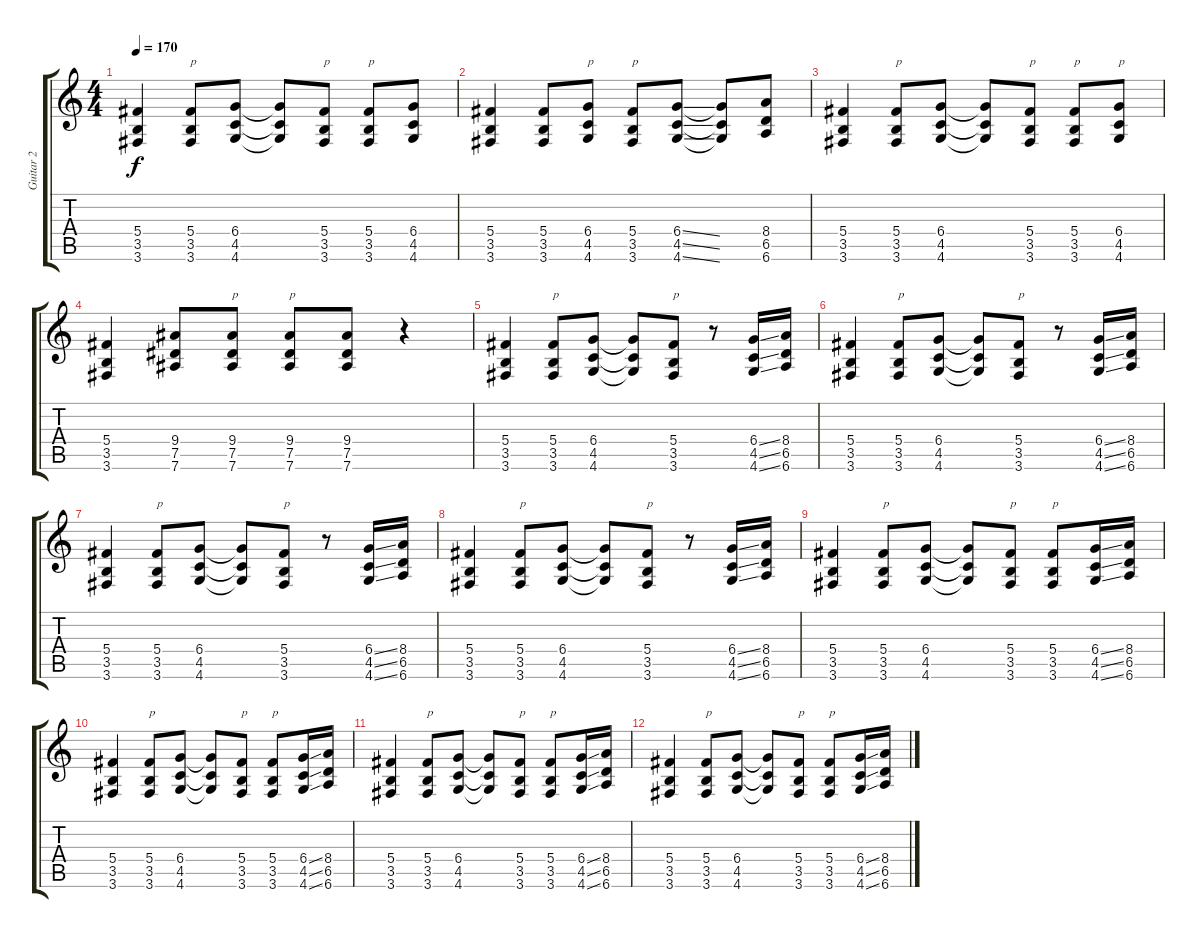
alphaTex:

\track ("Guitar 2" "Guitar 2") {instrument distortionguitar}
\staff {score tabs}
\tuning (Eb4 Bb3 Gb3 Db3 Ab2 Eb2) {hide}
\ts (4 4)
\tempo 170
\clef g2
\ks c
(5.4 3.5 3.6).4{dy f} (5.4 3.5 3.6).8{txt "p"} (6.4 4.5 4.6).8 (6.4{t} 4.5{t} 4.6{t}).8 (5.4 3.5 3.6).8{txt "p"} (5.4 3.5 3.6).8{txt "p"} (6.4 4.5 4.6).8 |
(5.4 3.5 3.6).4 (5.4 3.5 3.6).8 (6.4 4.5 4.6).8{txt "p"} (5.4 3.5 3.6).8{txt "p"} (6.4{ss} 4.5{ss} 4.6{ss}).8 (6.4{t} 4.5{t} 4.6{t}).8 (8.4 6.5 6.6).8 |
(5.4 3.5 3.6).4 (5.4 3.5 3.6).8{txt "p"} (6.4 4.5 4.6).8 (6.4{t} 4.5{t} 4.6{t}).8 (5.4 3.5 3.6).8{txt "p"} (5.4 3.5 3.6).8{txt "p"} (6.4 4.5 4.6).8{txt "p"} |
(5.4 3.5 3.6).4 (9.4 7.5 7.6).8 (9.4 7.5 7.6).8{txt "p"} (9.4 7.5 7.6).8{txt "p"} (9.4 7.5 7.6).8 r.4 |
(5.4 3.5 3.6).4 (5.4 3.5 3.6).8{txt "p"} (6.4 4.5 4.6).8 (6.4{t} 4.5{t} 4.6{t}).8 (5.4 3.5 3.6).8{txt "p"} r.8 (6.4{ss} 4.5{ss} 4.6{ss}).16 (8.4 6.5 6.6).16 |
(5.4 3.5 3.6).4 (5.4 3.5 3.6).8{txt "p"} (6.4 4.5 4.6).8 (6.4{t} 4.5{t} 4.6{t}).8 (5.4 3.5 3.6).8{txt "p"} r.8 (6.4{ss} 4.5{ss} 4.6{ss}).16 (8.4 6.5 6.6).16 |
(5.4 3.5 3.6).4 (5.4 3.5 3.6).8{txt "p"} (6.4 4.5 4.6).8 (6.4{t} 4.5{t} 4.6{t}).8 (5.4 3.5 3.6).8{txt "p"} r.8 (6.4{ss} 4.5{ss} 4.6{ss}).16 (8.4 6.5 6.6).16 |
(5.4 3.5 3.6).4 (5.4 3.5 3.6).8{txt "p"} (6.4 4.5 4.6).8 (6.4{t} 4.5{t} 4.6{t}).8 (5.4 3.5 3.6).8{txt "p"} r.8 (6.4{ss} 4.5{ss} 4.6{ss}).16 (8.4 6.5 6.6).16 |
(5.4 3.5 3.6).4 (5.4 3.5 3.6).8{txt "p"} (6.4 4.5 4.6).8 (6.4{t} 4.5{t} 4.6{t}).8 (5.4 3.5 3.6).8{txt "p"} (5.4 3.5 3.6).8{txt "p"} (6.4{ss} 4.5{ss} 4.6{ss}).16 (8.4 6.5 6.6).16 |
(5.4 3.5 3.6).4 (5.4 3.5 3.6).8{txt "p"} (6.4 4.5 4.6).8 (6.4{t} 4.5{t} 4.6{t}).8 (5.4 3.5 3.6).8{txt "p"} (5.4 3.5 3.6).8{txt "p"} (6.4{ss} 4.5{ss} 4.6{ss}).16 (8.4 6.5 6.6).16 |
(5.4 3.5 3.6).4 (5.4 3.5 3.6).8{txt "p"} (6.4 4.5 4.6).8 (6.4{t} 4.5{t} 4.6{t}).8 (5.4 3.5 3.6).8{txt "p"} (5.4 3.5 3.6).8{txt "p"} (6.4{ss} 4.5{ss} 4.6{ss}).16 (8.4 6.5 6.6).16 |
(5.4 3.5 3.6).4 (5.4 3.5 3.6).8{txt "p"} (6.4 4.5 4.6).8 (6.4{t} 4.5{t} 4.6{t}).8 (5.4 3.5 3.6).8{txt "p"} (5.4 3.5 3.6).8{txt "p"} (6.4{ss} 4.5{ss} 4.6{ss}).16 (8.4 6.5 6.6).16
